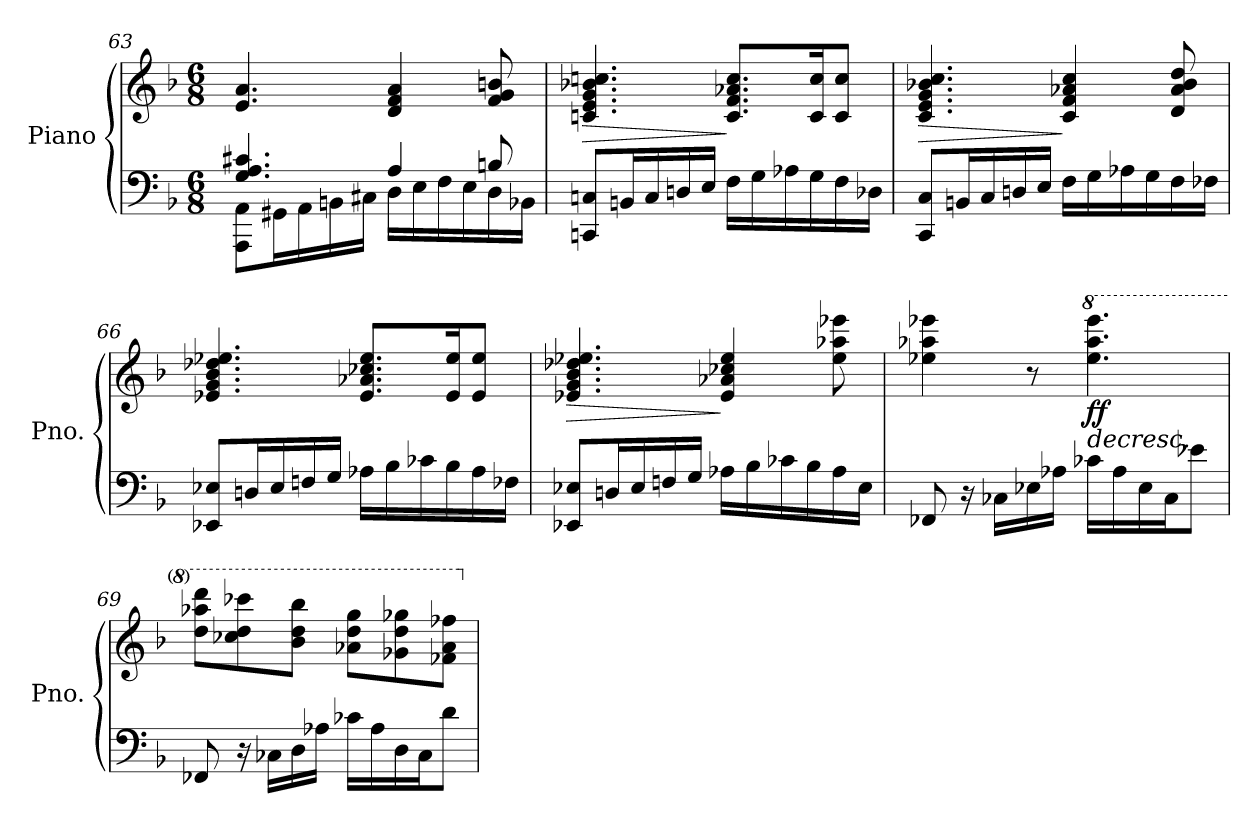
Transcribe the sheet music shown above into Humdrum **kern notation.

**kern	**kern	**dynam
*part1	*part1	*part1
*staff2	*staff1	*staff1/2
*I"Piano	*	*
*I'Pno.	*	*
*clefF4	*clefG2	*
*k[b-]	*k[b-]	*
*M6/8	*M6/8	*
=63	=63	=63
*^	*	*
4.G/ 4.A/ 4.c#X/	8AAA\ 8AA\L	4.e/ 4.a/	.
.	16GG#X\L	.	.
.	16AA\	.	.
.	16BBn\	.	.
.	16C#X\JJ	.	.
4A/	16D\LL	4d/ 4f/ 4a/	.
.	16E\	.	.
.	16F\	.	.
.	16E\	.	.
8Bn/	16D\	8f/ 8g/ 8bn/	.
.	16BB-X\JJ	.	.
!!LO:LB:g=z
=64	=64	=64	=64
!	!	!	!LO:HP:b
*v	*v	*	*
8CCn/ 8Cn/L	4.cn/ 4.e/ 4.g/ 4.b-X/ 4.ccn/	>
16BBn/L	.	.
16C/	.	.
16Dn/	.	.
16E/JJ	.	.
16F\LL	8.c/ 8.f/ 8.a-X/ 8.cc/L	]
16G\	.	.
16A-X\	.	.
16G\	16c/ 16cc/K	.
16F\	8c/ 8cc/J	.
16D-X\JJ	.	.
=65	=65	=65
!	!	!LO:HP:b
8CC/ 8C/L	4.c/ 4.e/ 4.g/ 4.b-X/ 4.cc/	>
16BBn/L	.	.
16C/	.	.
16Dn/	.	.
16E/JJ	.	.
16F\LL	4c/ 4f/ 4a-X/ 4cc/	]
16G\	.	.
16A-X\	.	.
16G\	.	.
16F\	8d/ 8a-/ 8b-/ 8dd/	.
16F-X\JJ	.	.
=66	=66	=66
8EE-X/ 8E-X/L	4.e-X/ 4.g/ 4.b-/ 4.dd-X/ 4.ee-X/	.
16Dn/L	.	.
16E-/	.	.
16Fn/	.	.
16G/JJ	.	.
16A-X\LL	8.e-/ 8.a-X/ 8.cc-X/ 8.ee-/L	.
16B-\	.	.
16c-X\	.	.
16B-\	16e-/ 16ee-/K	.
16A-\	8e-/ 8ee-/J	.
16F-X\JJ	.	.
!!LO:PB:g=z
=67	=67	=67
!	!	!LO:HP:b
8EE-X/ 8E-X/L	4.e-X/ 4.g/ 4.b-/ 4.dd-X/ 4.ee-X/	>
16Dn/L	.	.
16E-/	.	.
16Fn/	.	.
16G/JJ	.	.
16A-X\LL	4e-/ 4a-X/ 4cc-X/ 4ee-/	]
16B-\	.	.
16c-X\	.	.
16B-\	.	.
16A-\	8ee-\ 8aa-X\ 8eee-X\	.
16E-\JJ	.	.
=68	=68	=68
8FF-X/	4ee-X\ 4aa-X\ 4eee-X\	.
16r	.	]
16C-X\LL	.	.
16E-X\	8r	.
16A-X\JJ	.	.
*	*8va	*
!	!	!LO:HP:b
!	!	!LO:DY:n=1:b
16c-X\LL	4.eee-\ 4.aaa-\ 4.eeee-\	> ff
16A-\	.	.
16E-\	.	.
16C-\J	.	.
8e-X\J	.	.
=69	=69	=69
8FF-X/	8ddd\ 8aaa-X\ 8dddd\L	.
16r	8ccc-X\ 8ddd\ 8cccc-X\	.
16C-X\LL	.	.
16D\	8bb-\ 8ddd\ 8bbb-\J	.
16A-X\JJ	.	.
16c-X\LL	8aa-X\ 8ddd\ 8ggg\L	.
16A-\	.	.
16D\	8gg-X\ 8ddd\ 8ggg-X\	.
16C-\J	.	.
8d\J	8ff-X\ 8aa-\ 8fff-X\J	.
*	*X8va	*
=	=	=
*-	*-	*-
